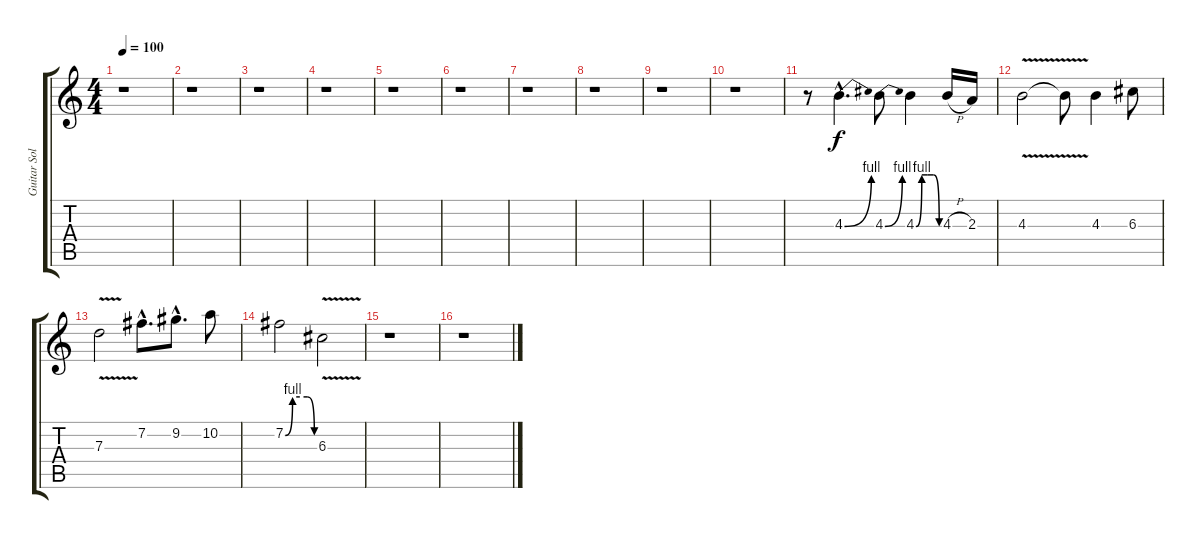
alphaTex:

\track ("Guitar Solo" "Guitar Sol") {instrument distortionguitar}
\staff {score tabs}
\tuning (E4 B3 G3 D3 A2 E2) {hide}
\ts (4 4)
\tempo 100
\clef g2
\ks c
r.1{dy f} |
r.1 |
r.1 |
r.1 |
r.1 |
r.1 |
r.1 |
r.1 |
r.1 |
r.1 |
r.8 4.3{be (bend 0 0 60 4) hac}.4{d} 4.3{be (bend 0 0 60 4)}.8 4.3{be (custom 0 0 15 4 30 4 45 4 60 0)}.4 4.3{h}.16 2.3.16 |
4.3{v}.2 4.3{t}.8 4.3.4 6.3.8 |
7.3{v}.2 7.2{hac}.8{d} 9.2{hac}.8{d} 10.2.8 |
7.2{be (custom 0 0 15 4 30 4 45 4 60 0)}.2 6.3{v}.2 |
r.1 |
r.1
